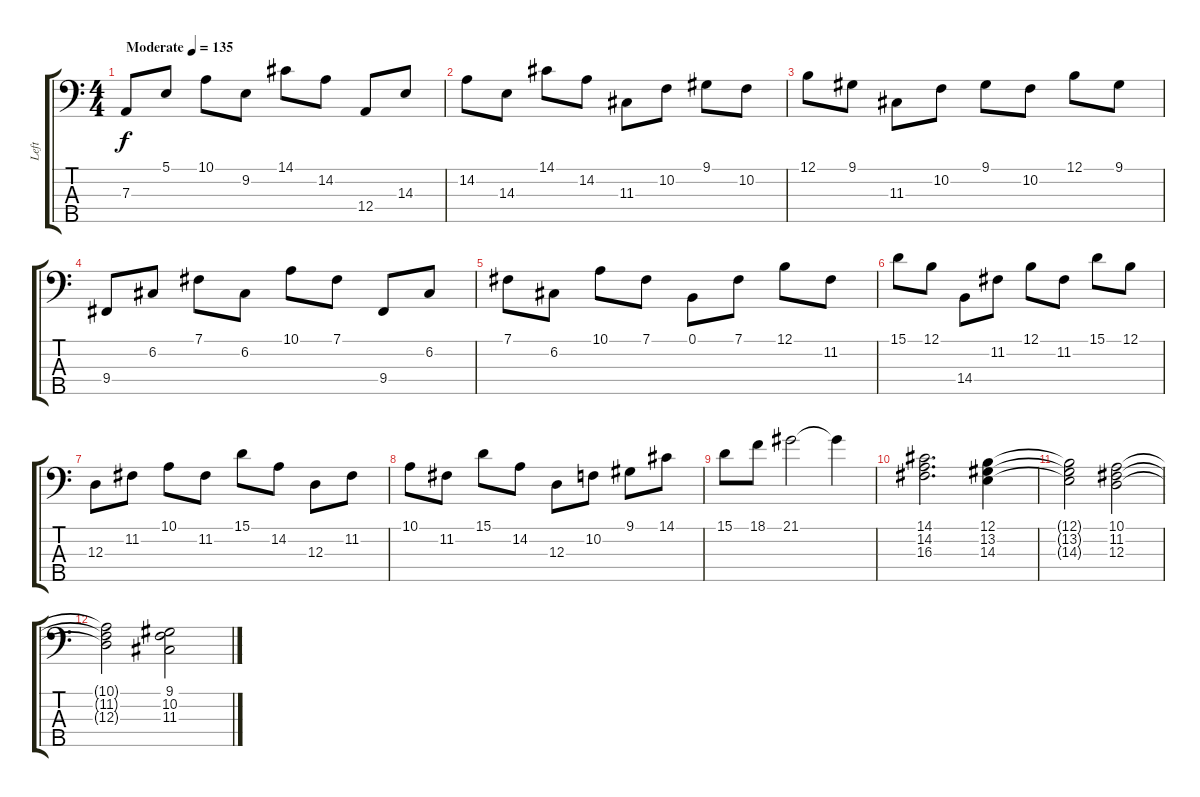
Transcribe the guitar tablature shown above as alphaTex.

\track ("Left" "Left") {instrument acousticgrandpiano}
\staff {score tabs}
\tuning (B2 G2 D2 A1 E1) {hide}
\ts (4 4)
\tempo (135 "Moderate")
\clef f4
\ks c
7.3.8{dy f instrument acousticgrandpiano} 5.1.8 10.1.8 9.2.8 14.1.8 14.2.8 12.4.8 14.3.8 |
14.2.8 14.3.8 14.1.8 14.2.8 11.3.8 10.2.8 9.1.8 10.2.8 |
12.1.8 9.1.8 11.3.8 10.2.8 9.1.8 10.2.8 12.1.8 9.1.8 |
9.4.8 6.2.8 7.1.8 6.2.8 10.1.8 7.1.8 9.4.8 6.2.8 |
7.1.8 6.2.8 10.1.8 7.1.8 0.1.8 7.1.8 12.1.8 11.2.8 |
15.1.8 12.1.8 14.4.8 11.2.8 12.1.8 11.2.8 15.1.8 12.1.8 |
12.3.8 11.2.8 10.1.8 11.2.8 15.1.8 14.2.8 12.3.8 11.2.8 |
10.1.8 11.2.8 15.1.8 14.2.8 12.3.8 10.2.8 9.1.8 14.1.8 |
15.1.8 18.1.8 21.1.2 21.1{t}.4 |
(14.1 14.2 16.3).2{d} (12.1 13.2 14.3).4 |
(12.1{t} 13.2{t} 14.3{t}).2 (10.1 11.2 12.3).2 |
(10.1{t} 11.2{t} 12.3{t}).2 (9.1 10.2 11.3).2
